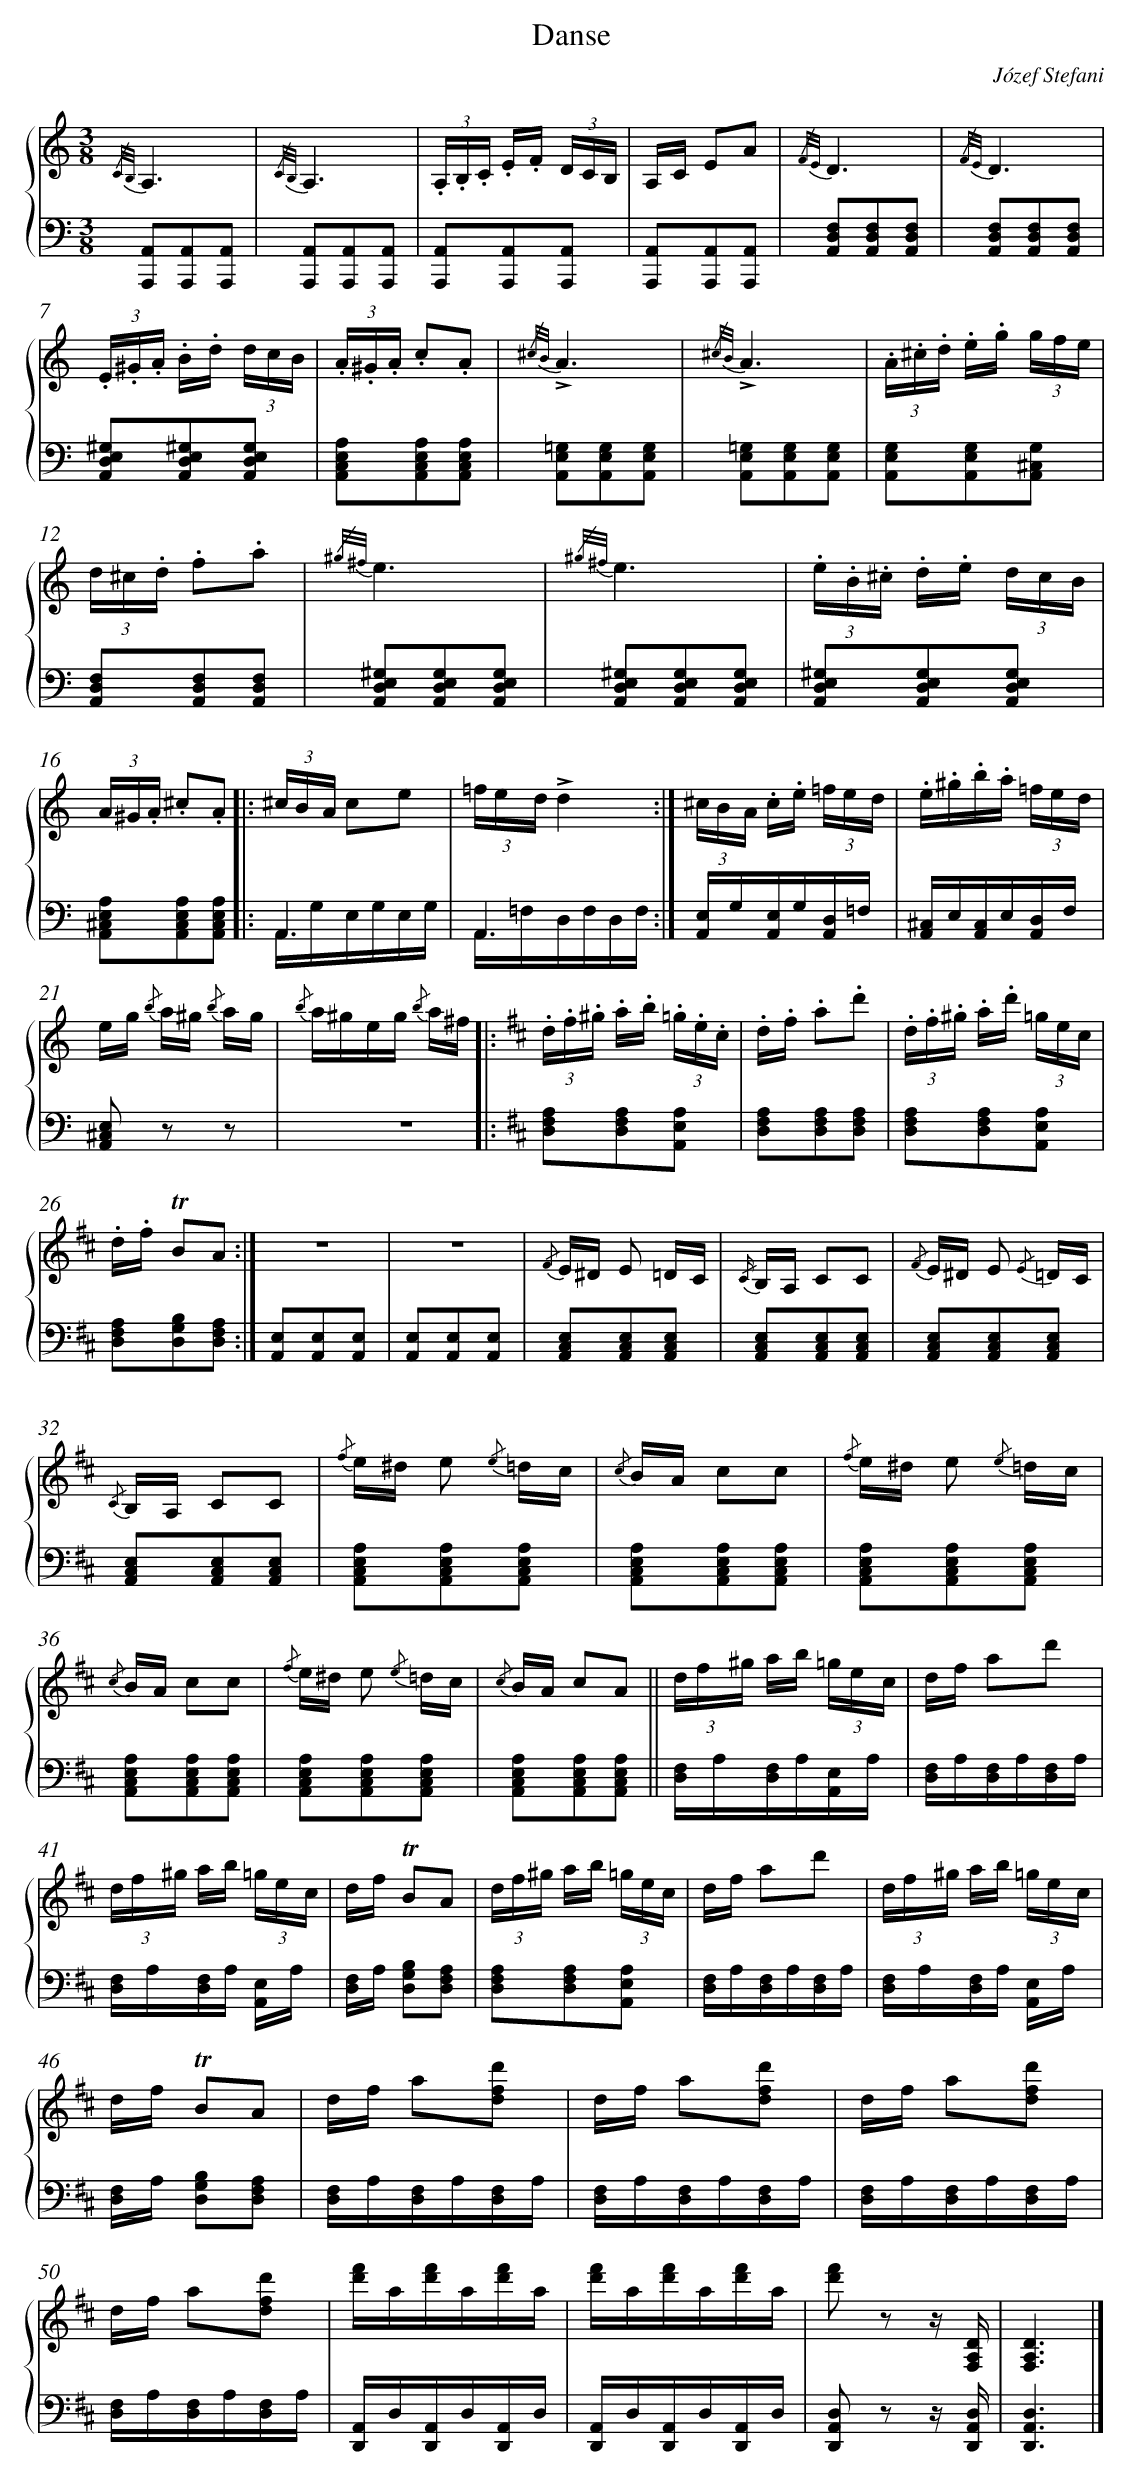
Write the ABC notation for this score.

X:1
T: Danse
C: Józef Stefani
L: 1/8
M: 3/8
%%staves {1 2}
V: 1 clef=treble
V: 2 clef=bass
K: C
[V:1] {/C/B,/}A,3 |
[V:2] [A,,A,,,][A,,A,,,][A,,A,,,] |
[V:1] {/C/B,/}A,3 |
[V:2] [A,,A,,,][A,,A,,,][A,,A,,,] |
[V:1] (3.A,/.B,/.C/ .E/.F/ (3D/C/B,/ |
[V:2] [A,,A,,,][A,,A,,,][A,,A,,,] |
[V:1] A,/C/ EA |
[V:2] [A,,A,,,][A,,A,,,][A,,A,,,] |
[V:1] {/F/E/}D3 |
[V:2] [F,D,A,,][F,D,A,,][F,D,A,,] |
[V:1] {/F/E/}D3 |
[V:2] [F,D,A,,][F,D,A,,][F,D,A,,] |
[V:1] (3.E/.^G/.A/ .B/.d/ (3d/c/B/ |
[V:2] [^G,E,D,A,,][^G,E,D,A,,][G,E,D,A,,] |
[V:1] (3.A/.^G/.A/ .c.A |
[V:2] [A,E,C,A,,][A,E,C,A,,][A,E,C,A,,] |
[V:1] {/^c/B/}!accent!A3 |
[V:2] [=G,E,A,,][G,E,A,,][G,E,A,,] |
[V:1] {/^c/B/}!accent!A3 |
[V:2] [=G,E,A,,][G,E,A,,][G,E,A,,] |
[V:1] (3.A/.^c/.d/ .e/.g/ (3g/f/e/ |
[V:2] [G,E,A,,][G,E,A,,][G,^C,A,,] |
[V:1] (3d/^c/.d/ .f.a |
[V:2] [F,D,A,,][F,D,A,,][F,D,A,,] |
[V:1] {/^g/^f/}e3 |
[V:2] [^G,E,D,A,,][G,E,D,A,,][G,E,D,A,,] |
[V:1] {/^g/^f/}e3 |
[V:2] [^G,E,D,A,,][G,E,D,A,,][G,E,D,A,,] |
[V:1] (3.e/.B/.^c/ .d/.e/ (3d/c/B/ |
[V:2] [^G,E,D,A,,][G,E,D,A,,][G,E,D,A,,] |
[V:1] (3A/^G/.A/ .^c.A ]|:
[V:2] [A,E,^C,A,,][A,E,C,A,,][A,E,C,A,,] ]|:
[V:1] (3^c/B/A/ ce |
[V:2] A,,3 & A,,/G,/E,/G,/E,/G,/ |
[V:1] (3=f/e/d/!accent!d2 :|]
[V:2] A,,3 & A,,/=F,/D,/F,/D,/F,/ :|]
[V:1] (3^c/B/A/ .c/.e/ (3=f/e/d/ |
[V:2] [E,/A,,/]G,/[E,/A,,/]G,/[D,/A,,/]=F,/ |
[V:1] .e/.^g/.b/.a/ (3=f/e/d/ |
[V:2] [^C,/A,,/]E,/[C,/A,,/]E,/[D,/A,,/]F,/ |
[V:1] e/g/ {/b} a/^g/ {/b} a/g/ |
[V:2] [E,^C,A,,] z z |
[V:1] {/b} a/^g/e/g/ {/b} a/^f/ ]|:
[V:2] z3 ]|:
[V:1]  [K:D] (3.d/.f/.^g/ .a/.b/ (3.=g/.e/.c/ |
[V:2]  [K:D] [A,F,D,][A,F,D,][A,E,A,,] |
[V:1] .d/.f/ .a.d' |
[V:2] [A,F,D,][A,F,D,][A,F,D,] |
[V:1] (3.d/.f/.^g/ .a/.d'/ (3=g/e/c/ |
[V:2] [A,F,D,][A,F,D,][A,E,A,,] |
[V:1] .d/.f/ !trill!BA :|]
[V:2] [A,F,D,][B,G,D,][A,F,D,] :|]
[V:1] z3 |
[V:2] [E,A,,][E,A,,][E,A,,] |
[V:1] z3 |
[V:2] [E,A,,][E,A,,][E,A,,] |
[V:1] {/F} E/^D/ E =D/C/ |
[V:2] [E,C,A,,][E,C,A,,][E,C,A,,] |
[V:1] {/C/} B,/A,/ CC |
[V:2] [E,C,A,,][E,C,A,,][E,C,A,,] |
[V:1] {/F} E/^D/ E {/E} =D/C/ |
[V:2] [E,C,A,,][E,C,A,,][E,C,A,,] |
[V:1] {/C} B,/A,/ CC |
[V:2] [E,C,A,,][E,C,A,,][E,C,A,,] |
[V:1] {/f} e/^d/ e {/e} =d/c/ |
[V:2] [A,E,C,A,,][A,E,C,A,,][A,E,C,A,,] |
[V:1] {/c} B/A/ cc |
[V:2] [A,E,C,A,,][A,E,C,A,,][A,E,C,A,,] |
[V:1] {/f} e/^d/ e {/e} =d/c/ |
[V:2] [A,E,C,A,,][A,E,C,A,,][A,E,C,A,,] |
[V:1] {/c} B/A/ cc |
[V:2] [A,E,C,A,,][A,E,C,A,,][A,E,C,A,,] |
[V:1] {/f} e/^d/ e {/e} =d/c/ |
[V:2] [A,E,C,A,,][A,E,C,A,,][A,E,C,A,,] |
[V:1] {/c} B/A/ cA ||
[V:2] [A,E,C,A,,][A,E,C,A,,][A,E,C,A,,] ||
[V:1] (3d/f/^g/ a/b/ (3=g/e/c/ |
[V:2] [F,/D,/]A,/[F,/D,/]A,/[E,/A,,/]A,/ |
[V:1] d/f/ ad' |
[V:2] [F,/D,/]A,/[F,/D,/]A,/[F,/D,/]A,/ |
[V:1] (3d/f/^g/ a/b/ (3=g/e/c/ |
[V:2] [F,/D,/]A,/[F,/D,/]A,/ [E,/A,,/]A,/ |
[V:1] d/f/ !trill!BA |
[V:2] [F,/D,/]A,/ [B,G,D,][A,F,D,] |
[V:1] (3d/f/^g/ a/b/ (3=g/e/c/ |
[V:2] [A,F,D,][A,F,D,][A,E,A,,] |
[V:1] d/f/ ad' |
[V:2] [F,/D,/]A,/[F,/D,/]A,/[F,/D,/]A,/ |
[V:1] (3d/f/^g/ a/b/ (3=g/e/c/ |
[V:2] [F,/D,/]A,/[F,/D,/]A,/ [E,/A,,/]A,/ |
[V:1] d/f/ !trill!BA |
[V:2] [F,/D,/]A,/ [B,G,D,][A,F,D,] |
[V:1] d/f/ a[d'fd] |
[V:2] [F,/D,/]A,/[F,/D,/]A,/[F,/D,/]A,/ |
[V:1] d/f/ a[d'fd] |
[V:2] [F,/D,/]A,/[F,/D,/]A,/[F,/D,/]A,/ |
[V:1] d/f/ a[d'fd] |
[V:2] [F,/D,/]A,/[F,/D,/]A,/[F,/D,/]A,/ |
[V:1] d/f/ a[d'fd] |
[V:2] [F,/D,/]A,/[F,/D,/]A,/[F,/D,/]A,/ |
[V:1] [f'/d'/]a/[f'/d'/]a/[f'/d'/]a/ |
[V:2] [A,,/D,,/]D,/[A,,/D,,/]D,/[A,,/D,,/]D,/ |
[V:1] [f'/d'/]a/[f'/d'/]a/[f'/d'/]a/ |
[V:2] [A,,/D,,/]D,/[A,,/D,,/]D,/[A,,/D,,/]D,/ |
[V:1] [f'd'] z z/ [D/A,/F,/] |
[V:2] [D,A,,D,,] z z/ [D,/A,,/D,,/] |
[V:1] [D3A,3F,3] |]
[V:2] [D,3A,,3D,,3] |]
